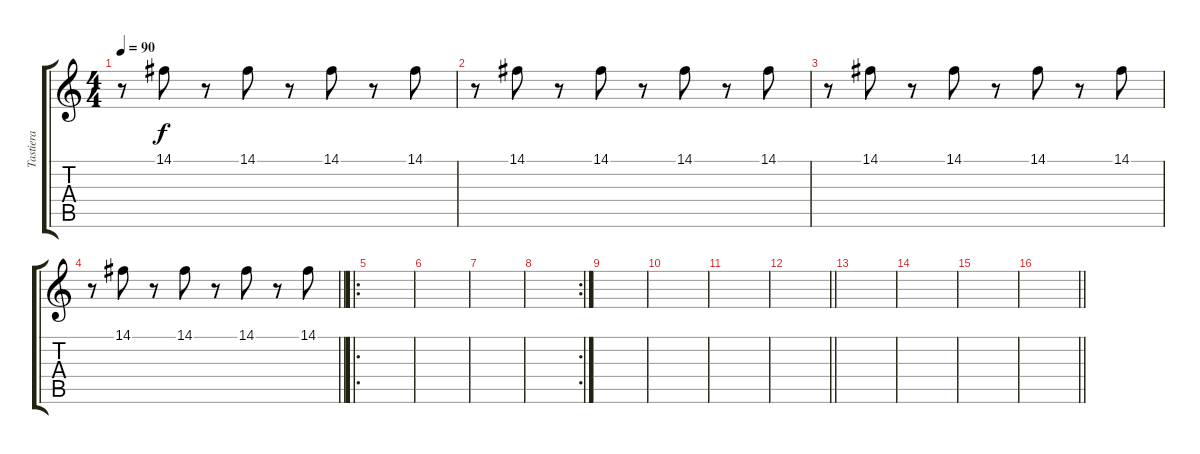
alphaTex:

\track ("Tastiera" "Tastiera") {instrument lead2sawtooth}
\staff {score tabs}
\tuning (E4 B3 G3 D3 A2 E2) {hide}
\ts (4 4)
\tempo 90
\clef g2
\ks c
r.8{dy f} 14.1.8 r.8 14.1.8 r.8 14.1.8 r.8 14.1.8 |
r.8 14.1.8 r.8 14.1.8 r.8 14.1.8 r.8 14.1.8 |
r.8 14.1.8 r.8 14.1.8 r.8 14.1.8 r.8 14.1.8 |
\barLineRight lightlight
r.8 14.1.8 r.8 14.1.8 r.8 14.1.8 r.8 14.1.8 |
\ro
|
|
|
\rc 2
|
|
|
|
\barLineRight lightlight
|
|
|
|
\barLineRight lightlight
